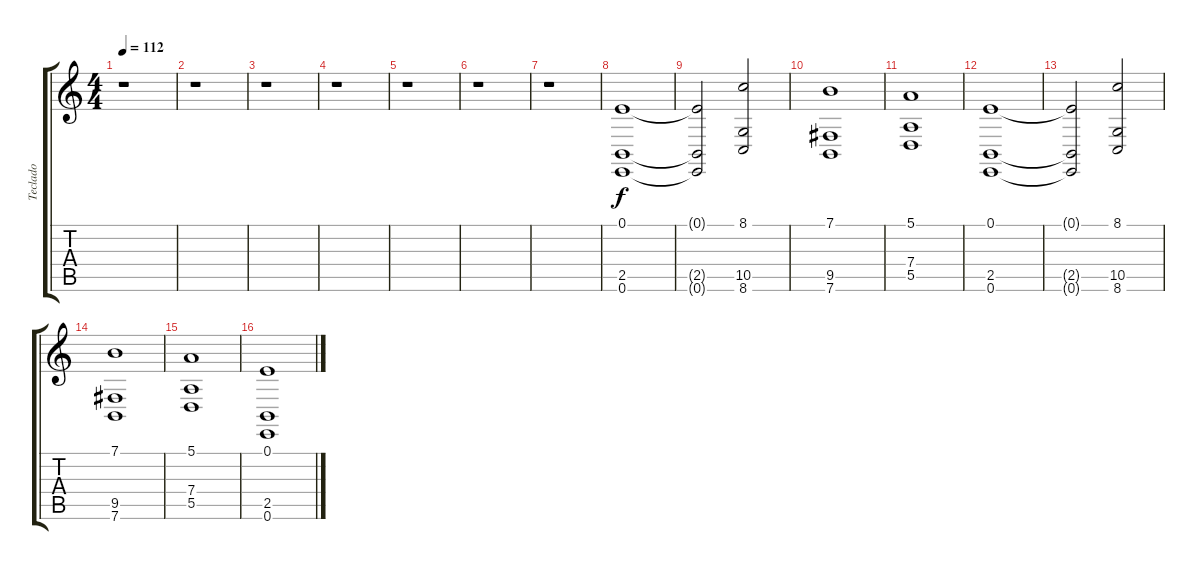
\track ("Teclado" "Teclado") {instrument churchorgan}
\staff {score tabs}
\tuning (E4 B3 G3 D3 A2 E2) {hide}
\ts (4 4)
\tempo 112
\clef g2
\ks c
r.1{dy f} |
r.1 |
r.1 |
r.1 |
r.1 |
r.1 |
r.1 |
(0.1 2.5 0.6).1 |
(0.1{t} 2.5{t} 0.6{t}).2 (8.1 10.5 8.6).2 |
(7.1 9.5 7.6).1 |
(5.1 7.4 5.5).1 |
(0.1 2.5 0.6).1 |
(0.1{t} 2.5{t} 0.6{t}).2 (8.1 10.5 8.6).2 |
(7.1 9.5 7.6).1 |
(5.1 7.4 5.5).1 |
(0.1 2.5 0.6).1{volume 6}
